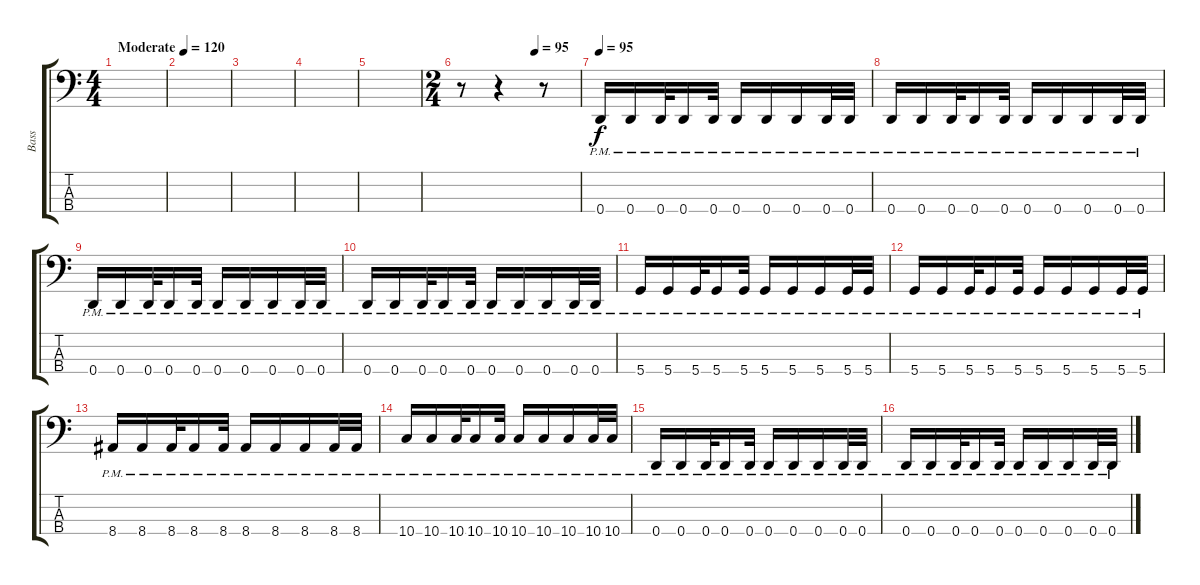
\track ("Bass" "Bass") {instrument electricbasspick}
\staff {score tabs}
\tuning (G2 D2 A1 D1) {hide}
\ts (4 4)
\tempo (120 "Moderate")
\clef f4
\ks c
|
|
|
|
|
\ts (2 4)
\tempo (95 0.625)
r.8 r.4 r.8 |
\tempo 95
0.4{pm}.16 0.4{pm}.16 0.4{pm}.32 0.4{pm}.16 0.4{pm}.32 0.4{pm}.16 0.4{pm}.16 0.4{pm}.16 0.4{pm}.32 0.4{pm}.32 |
0.4{pm}.16 0.4{pm}.16 0.4{pm}.32 0.4{pm}.16 0.4{pm}.32 0.4{pm}.16 0.4{pm}.16 0.4{pm}.16 0.4{pm}.32 0.4{pm}.32 |
0.4{pm}.16 0.4{pm}.16 0.4{pm}.32 0.4{pm}.16 0.4{pm}.32 0.4{pm}.16 0.4{pm}.16 0.4{pm}.16 0.4{pm}.32 0.4{pm}.32 |
0.4{pm}.16 0.4{pm}.16 0.4{pm}.32 0.4{pm}.16 0.4{pm}.32 0.4{pm}.16 0.4{pm}.16 0.4{pm}.16 0.4{pm}.32 0.4{pm}.32 |
5.4{pm}.16 5.4{pm}.16 5.4{pm}.32 5.4{pm}.16 5.4{pm}.32 5.4{pm}.16 5.4{pm}.16 5.4{pm}.16 5.4{pm}.32 5.4{pm}.32 |
5.4{pm}.16 5.4{pm}.16 5.4{pm}.32 5.4{pm}.16 5.4{pm}.32 5.4{pm}.16 5.4{pm}.16 5.4{pm}.16 5.4{pm}.32 5.4{pm}.32 |
8.4{pm}.16 8.4{pm}.16 8.4{pm}.32 8.4{pm}.16 8.4{pm}.32 8.4{pm}.16 8.4{pm}.16 8.4{pm}.16 8.4{pm}.32 8.4{pm}.32 |
10.4{pm}.16 10.4{pm}.16 10.4{pm}.32 10.4{pm}.16 10.4{pm}.32 10.4{pm}.16 10.4{pm}.16 10.4{pm}.16 10.4{pm}.32 10.4{pm}.32 |
0.4{pm}.16 0.4{pm}.16 0.4{pm}.32 0.4{pm}.16 0.4{pm}.32 0.4{pm}.16 0.4{pm}.16 0.4{pm}.16 0.4{pm}.32 0.4{pm}.32 |
0.4{pm}.16 0.4{pm}.16 0.4{pm}.32 0.4{pm}.16 0.4{pm}.32 0.4{pm}.16 0.4{pm}.16 0.4{pm}.16 0.4{pm}.32 0.4{pm}.32
